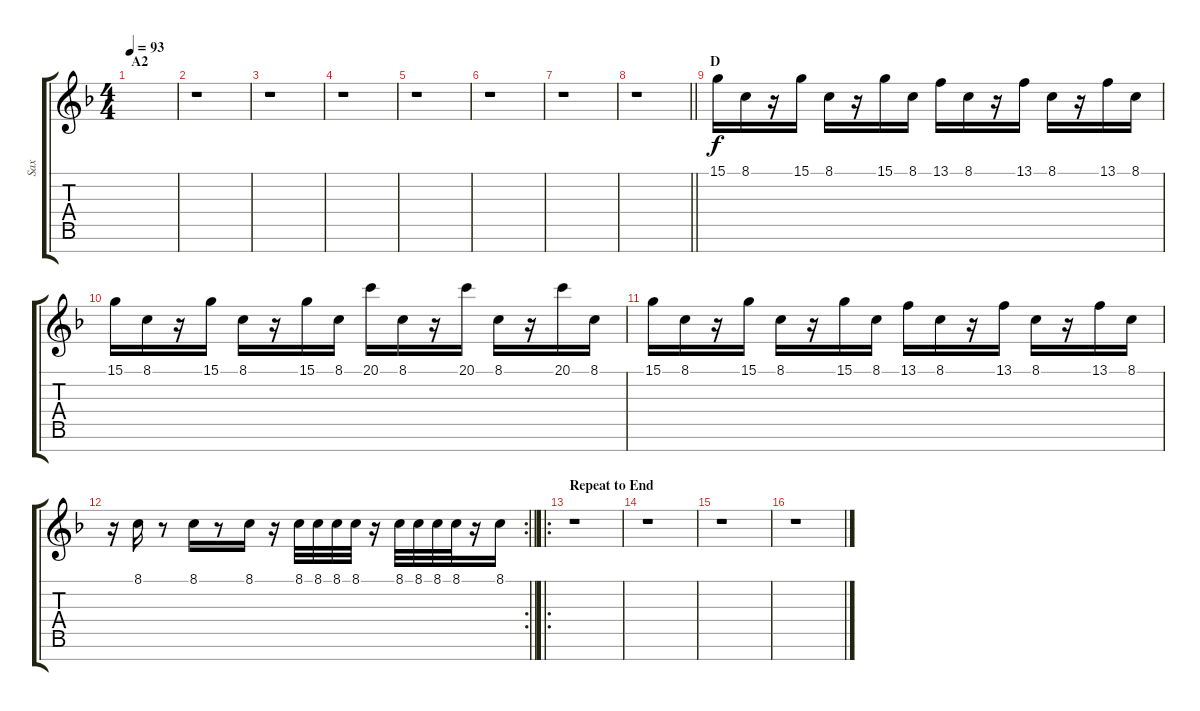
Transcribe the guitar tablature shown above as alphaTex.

\track ("Sax" "Sax") {instrument sopranosax}
\staff {score tabs}
\tuning (E4 B3 G3 D3 A2 E2 B1) {hide}
\ts (4 4)
\section ("" "A2")
\tempo 93
\clef g2
\ks f
|
r.1 |
r.1 |
r.1 |
r.1 |
r.1 |
r.1 |
\barLineRight lightlight
r.1{volume 6 balance 8} |
\section ("" "D")
15.1.16{dy f volume 13} 8.1.16 r.16 15.1.16 8.1.16 r.16 15.1.16 8.1.16 13.1.16 8.1.16 r.16 13.1.16 8.1.16 r.16 13.1.16 8.1.16 |
15.1.16 8.1.16 r.16 15.1.16 8.1.16 r.16 15.1.16 8.1.16 20.1.16 8.1.16 r.16 20.1.16 8.1.16 r.16 20.1.16 8.1.16 |
15.1.16 8.1.16 r.16 15.1.16 8.1.16 r.16 15.1.16 8.1.16 13.1.16 8.1.16 r.16 13.1.16 8.1.16 r.16 13.1.16 8.1.16 |
\rc 2
\barLineRight lightlight
r.16 8.1.16 r.8 8.1.16 r.8 8.1.16 r.16 8.1.32 8.1.32 8.1.32 8.1.32 r.16 8.1.32 8.1.32 8.1.32 8.1.32 r.16 8.1.16 |
\ro
\section ("" "Repeat to End")
r.1 |
r.1 |
r.1 |
r.1
